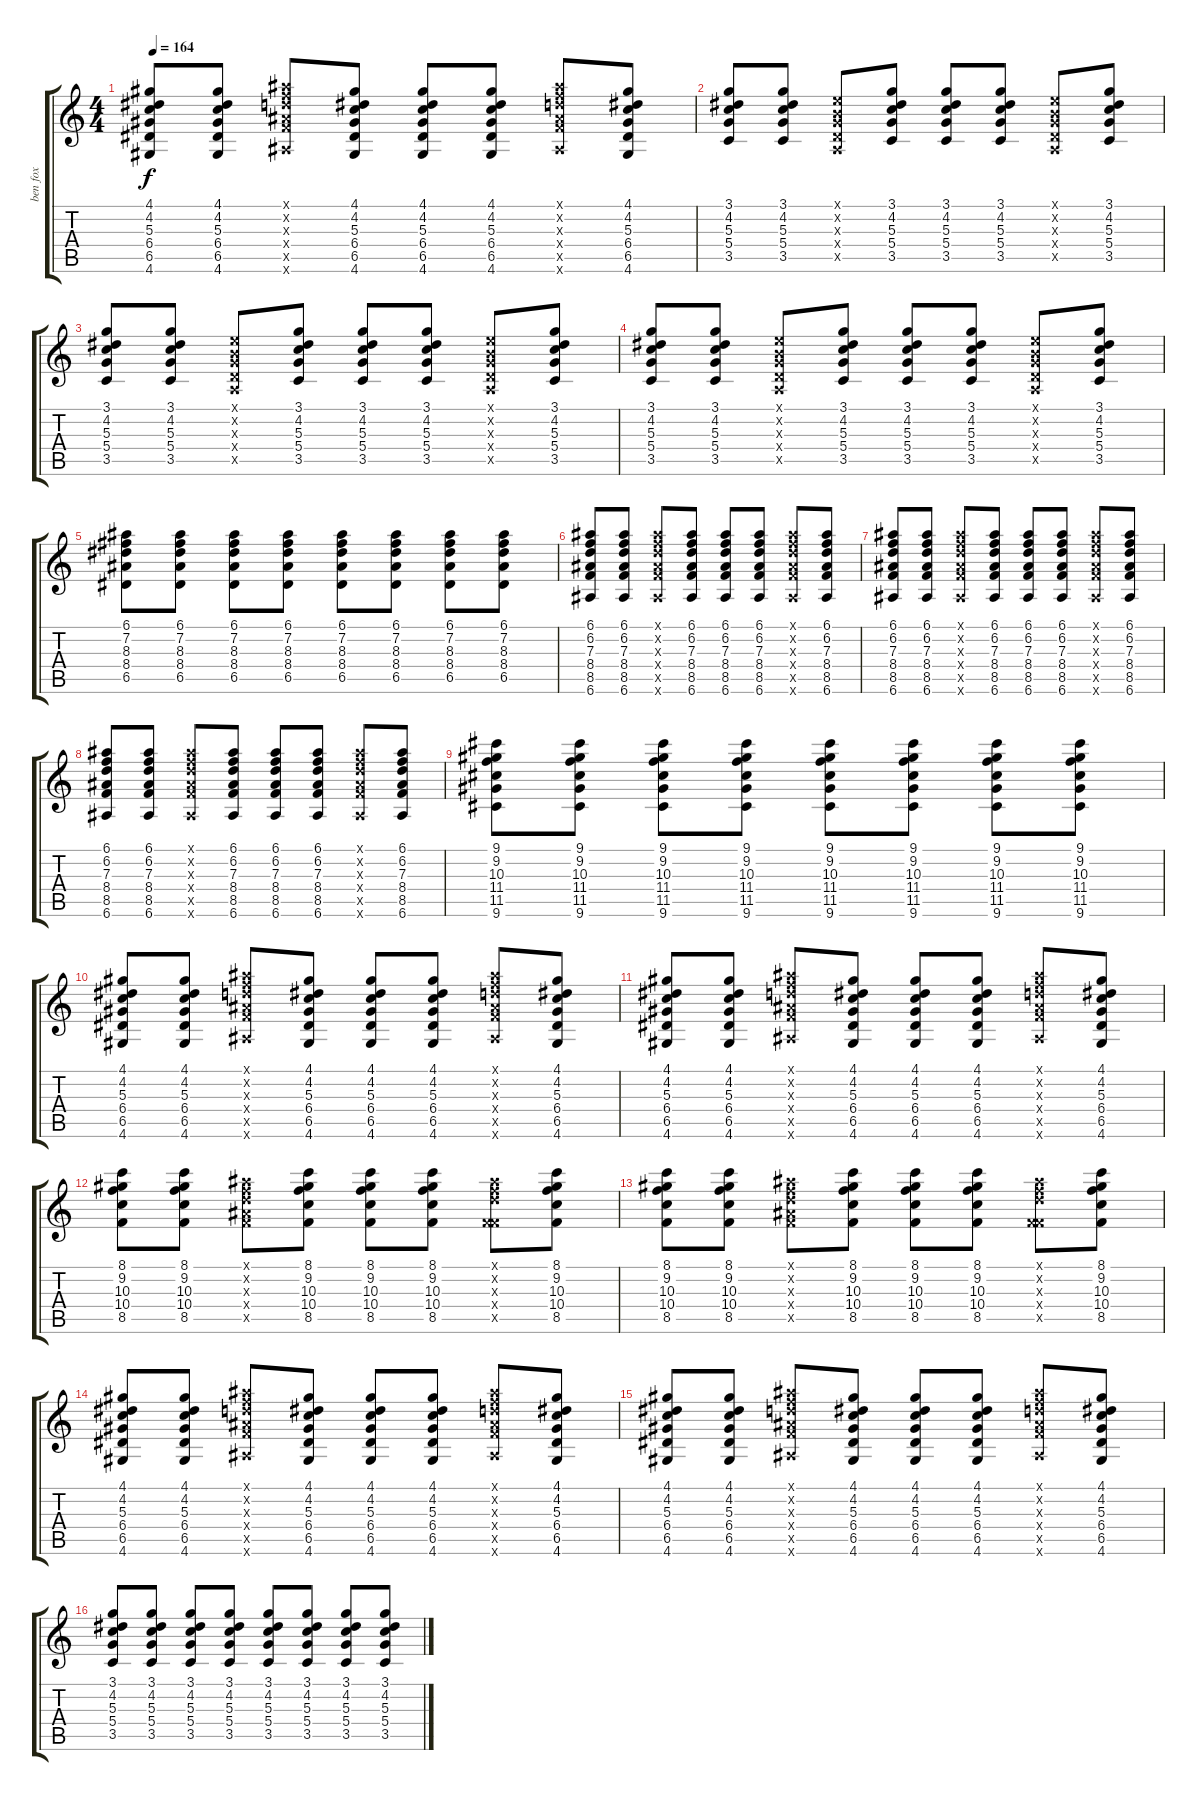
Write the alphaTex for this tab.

\track ("ben fox" "ben fox") {instrument electricguitarclean}
\staff {score tabs}
\tuning (E4 B3 G3 D3 A2 E2) {hide}
\ts (4 4)
\tempo 164
\clef g2
\ks c
(4.1 4.2 5.3 6.4 6.5 4.6).8{dy f} (4.1 4.2 5.3 6.4 6.5 4.6).8 (6.1{x} 6.2{x} 7.3{x} 8.4{x} 8.5{x} 6.6{x}).8 (4.1 4.2 5.3 6.4 6.5 4.6).8 (4.1 4.2 5.3 6.4 6.5 4.6).8 (4.1 4.2 5.3 6.4 6.5 4.6).8 (6.1{x} 6.2{x} 7.3{x} 8.4{x} 8.5{x} 6.6{x}).8 (4.1 4.2 5.3 6.4 6.5 4.6).8 |
(3.1 4.2 5.3 5.4 3.5).8 (3.1 4.2 5.3 5.4 3.5).8 (0.1{x} 0.2{x} 0.3{x} 0.4{x} 0.5{x}).8 (3.1 4.2 5.3 5.4 3.5).8 (3.1 4.2 5.3 5.4 3.5).8 (3.1 4.2 5.3 5.4 3.5).8 (0.1{x} 0.2{x} 0.3{x} 0.4{x} 0.5{x}).8 (3.1 4.2 5.3 5.4 3.5).8 |
(3.1 4.2 5.3 5.4 3.5).8 (3.1 4.2 5.3 5.4 3.5).8 (0.1{x} 0.2{x} 0.3{x} 0.4{x} 0.5{x}).8 (3.1 4.2 5.3 5.4 3.5).8 (3.1 4.2 5.3 5.4 3.5).8 (3.1 4.2 5.3 5.4 3.5).8 (0.1{x} 0.2{x} 0.3{x} 0.4{x} 0.5{x}).8 (3.1 4.2 5.3 5.4 3.5).8 |
(3.1 4.2 5.3 5.4 3.5).8 (3.1 4.2 5.3 5.4 3.5).8 (0.1{x} 0.2{x} 0.3{x} 0.4{x} 0.5{x}).8 (3.1 4.2 5.3 5.4 3.5).8 (3.1 4.2 5.3 5.4 3.5).8 (3.1 4.2 5.3 5.4 3.5).8 (0.1{x} 0.2{x} 0.3{x} 0.4{x} 0.5{x}).8 (3.1 4.2 5.3 5.4 3.5).8 |
(6.1 7.2 8.3 8.4 6.5).8 (6.1 7.2 8.3 8.4 6.5).8 (6.1 7.2 8.3 8.4 6.5).8 (6.1 7.2 8.3 8.4 6.5).8 (6.1 7.2 8.3 8.4 6.5).8 (6.1 7.2 8.3 8.4 6.5).8 (6.1 7.2 8.3 8.4 6.5).8 (6.1 7.2 8.3 8.4 6.5).8 |
(6.1 6.2 7.3 8.4 8.5 6.6).8 (6.1 6.2 7.3 8.4 8.5 6.6).8 (6.1{x} 6.2{x} 7.3{x} 8.4{x} 8.5{x} 6.6{x}).8 (6.1 6.2 7.3 8.4 8.5 6.6).8 (6.1 6.2 7.3 8.4 8.5 6.6).8 (6.1 6.2 7.3 8.4 8.5 6.6).8 (6.1{x} 6.2{x} 7.3{x} 8.4{x} 8.5{x} 6.6{x}).8 (6.1 6.2 7.3 8.4 8.5 6.6).8 |
(6.1 6.2 7.3 8.4 8.5 6.6).8 (6.1 6.2 7.3 8.4 8.5 6.6).8 (6.1{x} 6.2{x} 7.3{x} 8.4{x} 8.5{x} 6.6{x}).8 (6.1 6.2 7.3 8.4 8.5 6.6).8 (6.1 6.2 7.3 8.4 8.5 6.6).8 (6.1 6.2 7.3 8.4 8.5 6.6).8 (6.1{x} 6.2{x} 7.3{x} 8.4{x} 8.5{x} 6.6{x}).8 (6.1 6.2 7.3 8.4 8.5 6.6).8 |
(6.1 6.2 7.3 8.4 8.5 6.6).8 (6.1 6.2 7.3 8.4 8.5 6.6).8 (6.1{x} 6.2{x} 7.3{x} 8.4{x} 8.5{x} 6.6{x}).8 (6.1 6.2 7.3 8.4 8.5 6.6).8 (6.1 6.2 7.3 8.4 8.5 6.6).8 (6.1 6.2 7.3 8.4 8.5 6.6).8 (6.1{x} 6.2{x} 7.3{x} 8.4{x} 8.5{x} 6.6{x}).8 (6.1 6.2 7.3 8.4 8.5 6.6).8 |
(9.1 9.2 10.3 11.4 11.5 9.6).8 (9.1 9.2 10.3 11.4 11.5 9.6).8 (9.1 9.2 10.3 11.4 11.5 9.6).8 (9.1 9.2 10.3 11.4 11.5 9.6).8 (9.1 9.2 10.3 11.4 11.5 9.6).8 (9.1 9.2 10.3 11.4 11.5 9.6).8 (9.1 9.2 10.3 11.4 11.5 9.6).8 (9.1 9.2 10.3 11.4 11.5 9.6).8 |
(4.1 4.2 5.3 6.4 6.5 4.6).8 (4.1 4.2 5.3 6.4 6.5 4.6).8 (6.1{x} 6.2{x} 7.3{x} 8.4{x} 8.5{x} 6.6{x}).8 (4.1 4.2 5.3 6.4 6.5 4.6).8 (4.1 4.2 5.3 6.4 6.5 4.6).8 (4.1 4.2 5.3 6.4 6.5 4.6).8 (6.1{x} 6.2{x} 7.3{x} 8.4{x} 8.5{x} 6.6{x}).8 (4.1 4.2 5.3 6.4 6.5 4.6).8 |
(4.1 4.2 5.3 6.4 6.5 4.6).8 (4.1 4.2 5.3 6.4 6.5 4.6).8 (6.1{x} 6.2{x} 7.3{x} 8.4{x} 8.5{x} 6.6{x}).8 (4.1 4.2 5.3 6.4 6.5 4.6).8 (4.1 4.2 5.3 6.4 6.5 4.6).8 (4.1 4.2 5.3 6.4 6.5 4.6).8 (6.1{x} 6.2{x} 7.3{x} 8.4{x} 8.5{x} 6.6{x}).8 (4.1 4.2 5.3 6.4 6.5 4.6).8 |
(8.1 9.2 10.3 10.4 8.5).8 (8.1 9.2 10.3 10.4 8.5).8 (6.1{x} 6.2{x} 7.3{x} 8.4{x} 8.5{x}).8 (8.1 9.2 10.3 10.4 8.5).8 (8.1 9.2 10.3 10.4 8.5).8 (8.1 9.2 10.3 10.4 8.5).8 (6.1{x} 6.2{x} 7.3{x} 3.4{x} 8.5{x}).8 (8.1 9.2 10.3 10.4 8.5).8 |
(8.1 9.2 10.3 10.4 8.5).8 (8.1 9.2 10.3 10.4 8.5).8 (6.1{x} 6.2{x} 7.3{x} 8.4{x} 8.5{x}).8 (8.1 9.2 10.3 10.4 8.5).8 (8.1 9.2 10.3 10.4 8.5).8 (8.1 9.2 10.3 10.4 8.5).8 (6.1{x} 6.2{x} 7.3{x} 3.4{x} 8.5{x}).8 (8.1 9.2 10.3 10.4 8.5).8 |
(4.1 4.2 5.3 6.4 6.5 4.6).8 (4.1 4.2 5.3 6.4 6.5 4.6).8 (6.1{x} 6.2{x} 7.3{x} 8.4{x} 8.5{x} 6.6{x}).8 (4.1 4.2 5.3 6.4 6.5 4.6).8 (4.1 4.2 5.3 6.4 6.5 4.6).8 (4.1 4.2 5.3 6.4 6.5 4.6).8 (6.1{x} 6.2{x} 7.3{x} 8.4{x} 8.5{x} 6.6{x}).8 (4.1 4.2 5.3 6.4 6.5 4.6).8 |
(4.1 4.2 5.3 6.4 6.5 4.6).8 (4.1 4.2 5.3 6.4 6.5 4.6).8 (6.1{x} 6.2{x} 7.3{x} 8.4{x} 8.5{x} 6.6{x}).8 (4.1 4.2 5.3 6.4 6.5 4.6).8 (4.1 4.2 5.3 6.4 6.5 4.6).8 (4.1 4.2 5.3 6.4 6.5 4.6).8 (6.1{x} 6.2{x} 7.3{x} 8.4{x} 8.5{x} 6.6{x}).8 (4.1 4.2 5.3 6.4 6.5 4.6).8 |
(3.1 4.2 5.3 5.4 3.5).8 (3.1 4.2 5.3 5.4 3.5).8 (3.1 4.2 5.3 5.4 3.5).8 (3.1 4.2 5.3 5.4 3.5).8 (3.1 4.2 5.3 5.4 3.5).8 (3.1 4.2 5.3 5.4 3.5).8 (3.1 4.2 5.3 5.4 3.5).8 (3.1 4.2 5.3 5.4 3.5).8
